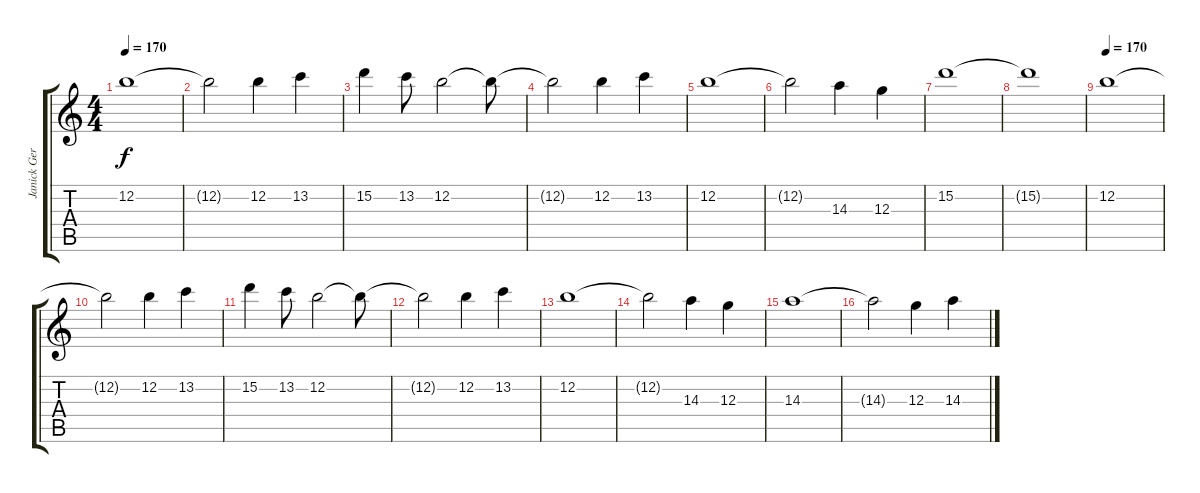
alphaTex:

\track ("Janick Gers" "Janick Ger") {instrument overdrivenguitar}
\staff {score tabs}
\tuning (E4 B3 G3 D3 A2 E2) {hide}
\ts (4 4)
\tempo 170
\clef g2
\ks c
12.2.1{dy f} |
12.2{t}.2 12.2.4 13.2.4 |
15.2.4 13.2.8 12.2.2 12.2{t}.8 |
12.2{t}.2 12.2.4 13.2.4 |
12.2.1 |
12.2{t}.2 14.3.4 12.3.4 |
15.2.1 |
15.2{t}.1 |
\tempo 180
\tempo 170
12.2.1 |
12.2{t}.2 12.2.4 13.2.4 |
15.2.4 13.2.8 12.2.2 12.2{t}.8 |
12.2{t}.2 12.2.4 13.2.4 |
12.2.1 |
12.2{t}.2 14.3.4 12.3.4 |
14.3.1 |
14.3{t}.2 12.3.4 14.3.4
